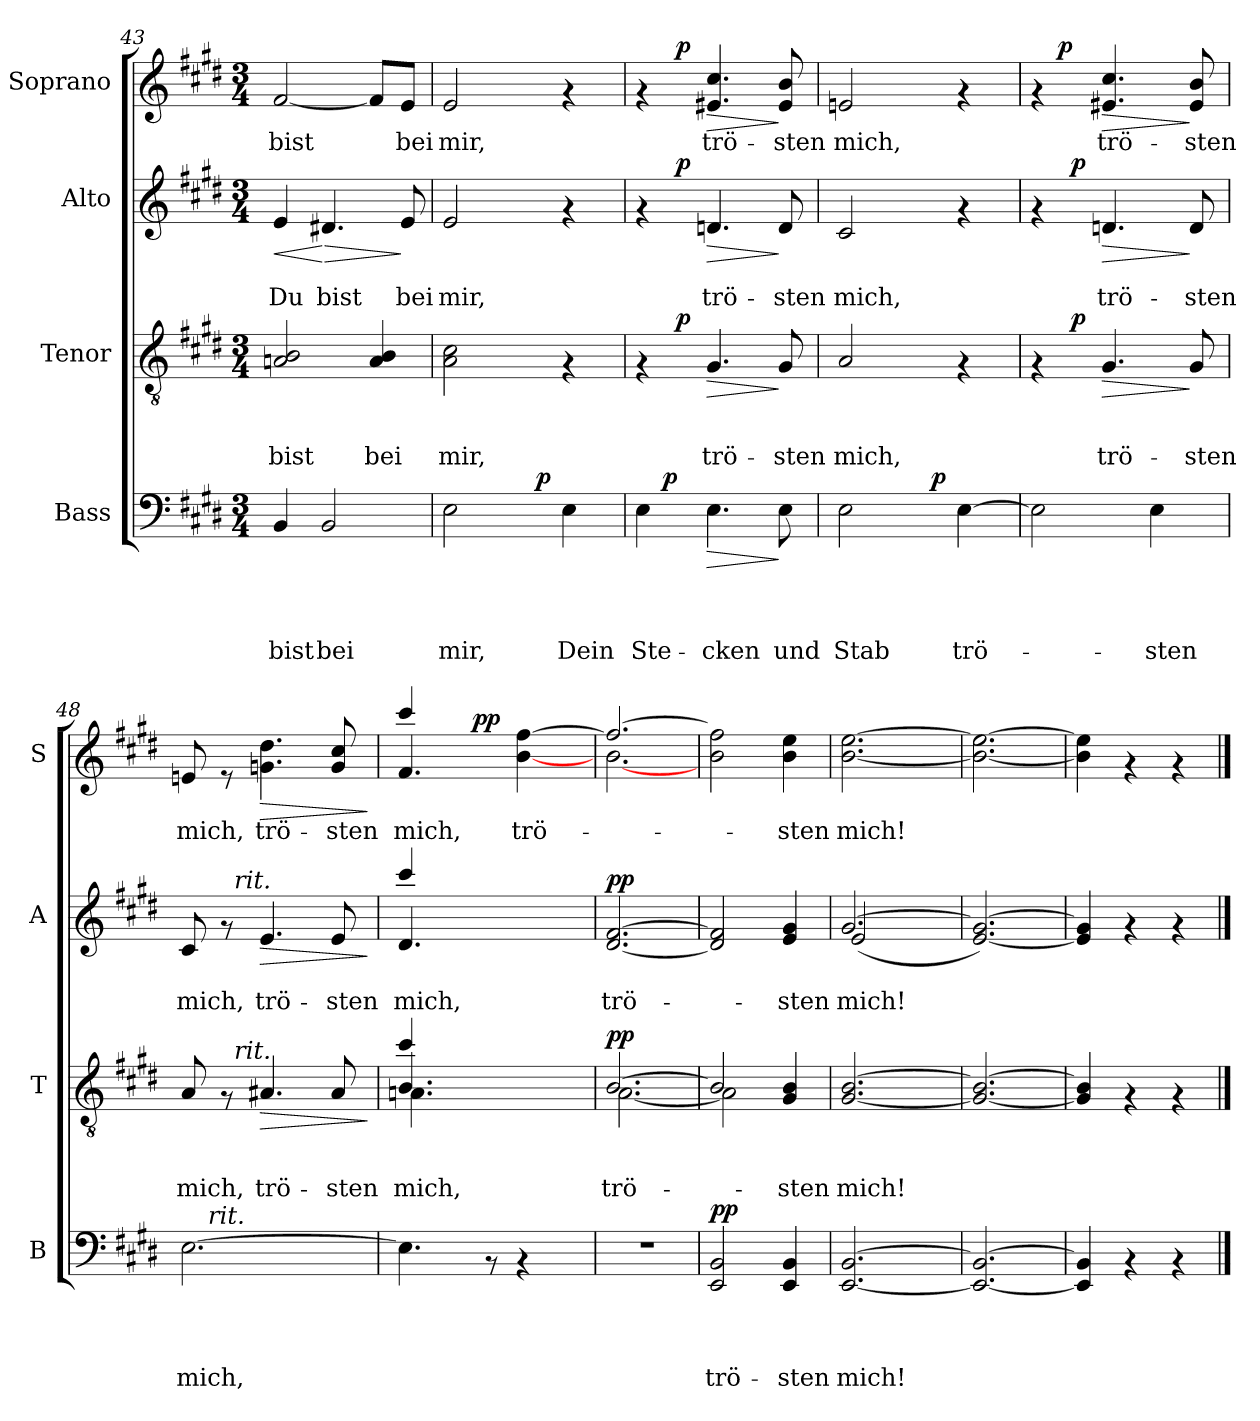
**kern	**text	**text	**text	**text	**dynam	**kern	**text	**text	**text	**dynam	**kern	**text	**text	**dynam	**kern	**text	**dynam
*part4	*part4	*part4	*part4	*part4	*part4	*part3	*part3	*part3	*part3	*part3	*part2	*part2	*part2	*part2	*part1	*part1	*part1
*staff4	*staff4	*staff4	*staff4	*staff4	*staff4	*staff3	*staff3	*staff3	*staff3	*staff3	*staff2	*staff2	*staff2	*staff2	*staff1	*staff1	*staff1
*I"Bass	*	*	*	*	*	*I"Tenor	*	*	*	*	*I"Alto	*	*	*	*I"Soprano	*	*
*I'B	*	*	*	*	*	*I'T	*	*	*	*	*I'A	*	*	*	*I'S	*	*
!!LO:PB:g=z
*clefF4	*	*	*	*	*	*clefGv2	*	*	*	*	*clefG2	*	*	*	*clefG2	*	*
*k[f#c#g#d#]	*	*	*	*	*	*k[f#c#g#d#]	*	*	*	*	*k[f#c#g#d#]	*	*	*	*k[f#c#g#d#]	*	*
*E:	*	*	*	*	*	*E:	*	*	*	*	*E:	*	*	*	*E:	*	*
*M3/4	*	*	*	*	*	*M3/4	*	*	*	*	*M3/4	*	*	*	*M3/4	*	*
=43	=43	=43	=43	=43	=43	=43	=43	=43	=43	=43	=43	=43	=43	=43	=43	=43	=43
!	!	!	!	!LO:LY:b	!	!	!	!	!LO:LY:b	!	!	!	!LO:LY:b	!LO:HP:b	!	!LO:LY:b	!
4BB/	.	.	.	bist	.	2An/ 2B/	.	.	bist	.	4e/	.	Du	<	[<2f#/	bist	.
!	!	!	!	!LO:LY:b	!	!	!	!	!	!	!	!	!LO:LY:b	!LO:HP:n=1:b	!	!	!
2BB/	.	.	.	bei	.	.	.	.	.	.	4.d#X/	.	bist	[ >	.	.	.
!	!	!	!	!	!	!	!	!	!LO:LY:b	!	!	!	!	!	!	!	!
.	.	.	.	.	.	4A/ 4B/	.	.	bei	.	.	.	.	.	8f#/L]	.	.
!	!	!	!	!	!	!	!	!	!	!	!	!	!LO:LY:b	!	!	!LO:LY:b	!
.	.	.	.	.	.	.	.	.	.	.	8e/	.	bei	]	8e/J	bei	.
=44	=44	=44	=44	=44	=44	=44	=44	=44	=44	=44	=44	=44	=44	=44	=44	=44	=44
!	!	!	!	!LO:LY:b	!	!	!	!	!LO:LY:b	!	!	!	!LO:LY:b	!	!	!LO:LY:b	!
*^	*	*	*	*	*	*	*	*	*	*	*	*	*	*	*	*	*
2E\	4ryy	.	.	.	mir,	.	2A\ 2c#\	.	.	mir,	.	2e/	.	mir,	.	2e/	mir,	.
.	8ryy	.	.	.	.	.	.	.	.	.	.	.	.	.	.	.	.	.
.	32ryy	.	.	.	.	.	.	.	.	.	.	.	.	.	.	.	.	.
!	!	!	!	!	!	!LO:DY:a	!	!	!	!	!	!	!	!	!	!	!	!
.	4ryy	.	.	.	.	p	.	.	.	.	.	.	.	.	.	.	.	.
!	!	!	!	!	!LO:LY:b	!	!	!	!	!	!	!	!	!	!	!	!	!
4E\	.	.	.	.	Dein	.	4rF	.	.	.	.	4rf	.	.	.	4rf	.	.
.	16.ryy	.	.	.	.	.	.	.	.	.	.	.	.	.	.	.	.	.
=45	=45	=45	=45	=45	=45	=45	=45	=45	=45	=45	=45	=45	=45	=45	=45	=45	=45	=45
!	!	!	!	!	!LO:LY:b	!	!	!	!	!	!	!	!	!	!	!	!	!
*	*	*	*	*	*	*	*^	*	*	*	*	*^	*	*	*	*^	*	*
4E\	16.ryy	.	.	.	Ste-	.	4rF	8ryy	.	.	.	.	4rf	8ryy	.	.	.	4rf	8ryy	.	.
!	!	!	!	!	!	!LO:DY:a	!	!	!	!	!	!	!	!	!	!	!	!	!	!	!
.	2ryy	.	.	.	.	p	.	.	.	.	.	.	.	.	.	.	.	.	.	.	.
!	!	!	!	!	!	!	!	!	!	!	!	!LO:DY:a	!	!	!	!	!LO:DY:a	!	!	!	!LO:DY:a
.	.	.	.	.	.	.	.	2ryy	.	.	.	p	.	2ryy	.	.	p	.	2ryy	.	p
!	!	!	!	!	!LO:LY:b	!LO:HP:b	!	!	!	!	!LO:LY:b	!LO:HP:b	!	!	!	!LO:LY:b	!LO:HP:b	!	!	!LO:LY:b	!LO:HP:b
4.E\	.	.	.	.	-cken	>	4.G#/	.	.	.	trö-	>	4.dn/	.	.	trö-	>	4.e#X/ 4.cc#/	.	trö-	>
.	8ryy	.	.	.	.	.	.	.	.	.	.	.	.	.	.	.	.	.	.	.	.
!	!	!	!	!	!LO:LY:b	!	!	!	!	!	!LO:LY:b	!	!	!	!	!LO:LY:b	!	!	!	!LO:LY:b	!
8E\	.	.	.	.	und	]	8G#/	8ryy	.	.	-sten	]	8d/	8ryy	.	-sten	]	8e#/ 8b/	8ryy	-sten	]
.	32ryy	.	.	.	.	.	.	.	.	.	.	.	.	.	.	.	.	.	.	.	.
=46	=46	=46	=46	=46	=46	=46	=46	=46	=46	=46	=46	=46	=46	=46	=46	=46	=46	=46	=46	=46	=46
!	!	!	!	!	!LO:LY:b	!	!	!	!	!	!LO:LY:b	!	!	!	!	!LO:LY:b	!	!	!	!LO:LY:b	!
*	*	*	*	*	*	*	*v	*v	*	*	*	*	*	*	*	*	*	*v	*v	*	*
*	*	*	*	*	*	*	*	*	*	*	*	*v	*v	*	*	*	*	*	*
2E\	4ryy	.	.	.	Stab	.	2A/	.	.	mich,	.	2c#/	.	mich,	.	2en/	mich,	.
.	8ryy	.	.	.	.	.	.	.	.	.	.	.	.	.	.	.	.	.
.	32ryy	.	.	.	.	.	.	.	.	.	.	.	.	.	.	.	.	.
!	!	!	!	!	!	!LO:DY:a	!	!	!	!	!	!	!	!	!	!	!	!
.	4ryy	.	.	.	.	p	.	.	.	.	.	.	.	.	.	.	.	.
!	!	!	!	!	!LO:LY:b	!	!	!	!	!	!	!	!	!	!	!	!	!
[>4E\	.	.	.	.	trö-	.	4rF	.	.	.	.	4rf	.	.	.	4rf	.	.
.	16.ryy	.	.	.	.	.	.	.	.	.	.	.	.	.	.	.	.	.
*v	*v	*	*	*	*	*	*	*	*	*	*	*	*	*	*	*	*	*
=47	=47	=47	=47	=47	=47	=47	=47	=47	=47	=47	=47	=47	=47	=47	=47	=47	=47
*	*	*	*	*	*	*^	*	*	*	*	*^	*	*	*	*^	*	*
2E\]	.	.	.	.	.	4rF	8ryy	.	.	.	.	4rf	8ryy	.	.	.	4rf	16.ryy	.	.
!	!	!	!	!	!	!	!	!	!	!	!	!	!	!	!	!	!	!	!	!LO:DY:a
.	.	.	.	.	.	.	.	.	.	.	.	.	.	.	.	.	.	2ryy	.	p
!	!	!	!	!	!	!	!	!	!	!	!LO:DY:a	!	!	!	!	!LO:DY:a	!	!	!	!
.	.	.	.	.	.	.	2ryy	.	.	.	p	.	2ryy	.	.	p	.	.	.	.
!	!	!	!	!	!	!	!	!	!	!LO:LY:b	!LO:HP:b	!	!	!	!LO:LY:b	!LO:HP:b	!	!	!LO:LY:b	!LO:HP:b
.	.	.	.	.	.	4.G#/	.	.	.	trö-	>	4.dn/	.	.	trö-	>	4.e#X/ 4.cc#/	.	trö-	>
!	!	!	!	!LO:LY:b	!	!	!	!	!	!	!	!	!	!	!	!	!	!	!	!
4E\	.	.	.	-sten	.	.	.	.	.	.	.	.	.	.	.	.	.	.	.	.
.	.	.	.	.	.	.	.	.	.	.	.	.	.	.	.	.	.	8ryy	.	.
!	!	!	!	!	!	!	!	!	!	!LO:LY:b	!	!	!	!	!LO:LY:b	!	!	!	!LO:LY:b	!
.	.	.	.	.	.	8G#/	8ryy	.	.	-sten	]	8d/	8ryy	.	-sten	]	8e#/ 8b/	.	-sten	]
.	.	.	.	.	.	.	.	.	.	.	.	.	.	.	.	.	.	32ryy	.	.
=48	=48	=48	=48	=48	=48	=48	=48	=48	=48	=48	=48	=48	=48	=48	=48	=48	=48	=48	=48	=48
!	!	!	!	!LO:LY:b	!	!	!	!	!	!LO:LY:b	!	!	!	!	!LO:LY:b	!	!	!	!LO:LY:b	!
*^	*	*	*	*	*	*	*	*	*	*	*	*	*	*	*	*	*v	*v	*	*
[>2.E\	16.ryy	.	.	.	mich,	.	8A/	8ryy	.	.	mich,	.	8c#/	8ryy	.	mich,	.	8en/	mich,	.
!	!LO:TX:a:i:t=rit.	!	!	!	!	!	!	!	!	!	!	!	!	!	!	!	!	!	!	!
.	2ryy	.	.	.	.	.	.	.	.	.	.	.	.	.	.	.	.	.	.	.
.	.	.	.	.	.	.	8rF	32ryy	.	.	.	.	8rf	32ryy	.	.	.	8re	.	.
!	!	!	!	!	!	!	!	!	!	!	!	!	!	!LO:TX:a:i:t=rit.	!	!	!	!	!	!
!	!	!	!	!	!	!	!	!LO:TX:a:i:t=rit.	!	!	!	!	!	!	!	!	!	!	!	!
.	.	.	.	.	.	.	.	2ryy	.	.	.	.	.	2ryy	.	.	.	.	.	.
!	!	!	!	!	!	!	!	!	!	!	!LO:LY:b	!LO:HP:b	!	!	!	!LO:LY:b	!LO:HP:b	!	!LO:LY:b	!LO:HP:b
.	.	.	.	.	.	.	4.A#X/	.	.	.	trö-	>	4.e/	.	.	trö-	>	4.gn\ 4.dd#\	trö-	>
.	8ryy	.	.	.	.	.	.	.	.	.	.	.	.	.	.	.	.	.	.	.
!	!	!	!	!	!	!	!	!	!	!	!LO:LY:b	!	!	!	!	!LO:LY:b	!	!	!LO:LY:b	!
.	.	.	.	.	.	.	8A#/	.	.	.	-sten	.	8e/	.	.	-sten	.	8g/ 8cc#/	-sten	.
.	.	.	.	.	.	.	.	16.ryy	.	.	.	.	.	16.ryy	.	.	.	.	.	.
.	32ryy	.	.	.	.	.	.	.	.	.	.	.	.	.	.	.	.	.	.	.
.	.	.	.	.	.	.	.	.	.	.	.	]	.	.	.	.	]	.	.	]
!!LO:LB:g=z
=49	=49	=49	=49	=49	=49	=49	=49	=49	=49	=49	=49	=49	=49	=49	=49	=49	=49	=49	=49	=49
*	*	*	*	*	*	*	*	*^	*	*	*	*	*	*	*	*	*	*	*	*
!	!	!	!	!	!	!	!	!	!	!	!	!LO:LY:b	!	!	!	!	!LO:LY:b	!	!	!LO:LY:b	!
*	*	*	*	*	*	*	*	*	*	*	*	*	*	*	*	*	*	*	*^	*	*
*v	*v	*	*	*	*	*	*	*	*	*	*	*	*	*	*	*	*	*	*	*^	*	*
4.E\]	.	.	.	.	.	4.B/	4.An\	4cc#/	.	.	mich,	.	4.d#/	4ccc#/	.	mich,	.	4.f#/	4ccc#/	4ryy	-mich,	.
.	.	.	.	.	.	.	.	4.ryy	.	.	.	.	.	4.ryy	.	.	.	.	2ryy	16.ryy	.	.
!	!	!	!	!	!	!	!	!	!	!	!	!	!	!	!	!	!	!	!	!	!	!LO:DY:a
.	.	.	.	.	.	.	.	.	.	.	.	.	.	.	.	.	.	.	.	4ryy	.	pp
8rAA	.	.	.	.	.	4.ryy	4.ryy	.	.	.	.	.	4.ryy	.	.	.	.	8ryy	.	.	.	.
!	!	!	!	!	!	!	!	!	!	!	!	!	!	!	!	!	!	!	!	!	!LO:LY:b	!
4rAA	.	.	.	.	.	.	.	.	.	.	.	.	.	.	.	.	.	[<4b\ [>4ff#\	.	.	trö-	.
.	.	.	.	.	.	.	.	.	.	.	.	.	.	.	.	.	.	.	.	8ryy	.	.
.	.	.	.	.	.	.	.	8ryy	.	.	.	.	.	8ryy	.	.	.	.	.	.	.	.
.	.	.	.	.	.	.	.	.	.	.	.	.	.	.	.	.	.	.	.	32ryy	.	.
=50	=50	=50	=50	=50	=50	=50	=50	=50	=50	=50	=50	=50	=50	=50	=50	=50	=50	=50	=50	=50	=50	=50
!	!	!	!	!	!	!	!	!	!	!	!LO:LY:b	!LO:DY:a	!	!	!	!LO:LY:b	!LO:DY:a	!	!	!	!	!
*	*	*	*	*	*	*	*v	*v	*	*	*	*	*	*	*	*	*	*	*v	*v	*	*
*	*	*	*	*	*	*	*	*	*	*	*	*v	*v	*	*	*	*	*	*	*
2.r	.	.	.	.	.	[>2.B/	[<2.A\	.	.	trö-	pp	[<2.d#/ [>2.f#/	.	trö-	pp	2.ff#/_	[<2.b\	.	.
=51	=51	=51	=51	=51	=51	=51	=51	=51	=51	=51	=51	=51	=51	=51	=51	=51	=51	=51	=51
!	!	!	!	!LO:LY:b	!LO:DY:a	!	!	!	!	!	!	!	!	!	!	!	!	!	!
*	*	*	*	*	*	*	*	*	*	*	*	*	*	*	*	*v	*v	*	*
2EE/ 2BB/	.	.	.	trö-	pp	2B/]	2A\]	.	.	.	.	2d#/] 2f#/]	.	.	.	2b\ 2ff#\]	.	.
!	!	!	!	!LO:LY:b	!	!	!	!	!	!LO:LY:b	!	!	!	!LO:LY:b	!	!	!LO:LY:b	!
4EE/ 4BB/	.	.	.	-sten	.	4G#/ 4B/	4ryy	.	.	-sten	.	4e/ 4g#/	.	-sten	.	4b\ 4ee\	sten	.
=52	=52	=52	=52	=52	=52	=52	=52	=52	=52	=52	=52	=52	=52	=52	=52	=52	=52	=52
!	!	!	!	!LO:LY:b	!	!	!	!	!	!LO:LY:b	!	!	!	!LO:LY:b	!	!	!LO:LY:b	!
*	*	*	*	*	*	*v	*v	*	*	*	*	*^	*	*	*	*	*	*
[<2.EE/ [>2.BB/	.	.	.	mich!	.	[<2.G#/ [>2.B/	.	.	mich!	.	[>2.g#/	(<2e/	.	mich!	.	[<2.b\ [>2.ee\	mich!	.
.	.	.	.	.	.	.	.	.	.	.	.	4ryy	.	.	.	.	.	.
*	*	*	*	*	*	*	*	*	*	*	*v	*v	*	*	*	*	*	*
=53	=53	=53	=53	=53	=53	=53	=53	=53	=53	=53	=53	=53	=53	=53	=53	=53	=53
2.EE/_ 2.BB/_	.	.	.	.	.	2.G#/_ 2.B/_	.	.	.	.	[<2.e/ 2.g#/_)	.	.	.	2.b\_ 2.ee\_	.	.
=54	=54	=54	=54	=54	=54	=54	=54	=54	=54	=54	=54	=54	=54	=54	=54	=54	=54
4EE/] 4BB/]	.	.	.	.	.	4G#/] 4B/]	.	.	.	.	4e/] 4g#/]	.	.	.	4b\] 4ee\]	.	.
4rAA	.	.	.	.	.	4rF	.	.	.	.	4rf	.	.	.	4rf	.	.
4rAA	.	.	.	.	.	4rF	.	.	.	.	4rf	.	.	.	4rf	.	.
==	==	==	==	==	==	==	==	==	==	==	==	==	==	==	==	==	==
*-	*-	*-	*-	*-	*-	*-	*-	*-	*-	*-	*-	*-	*-	*-	*-	*-	*-
